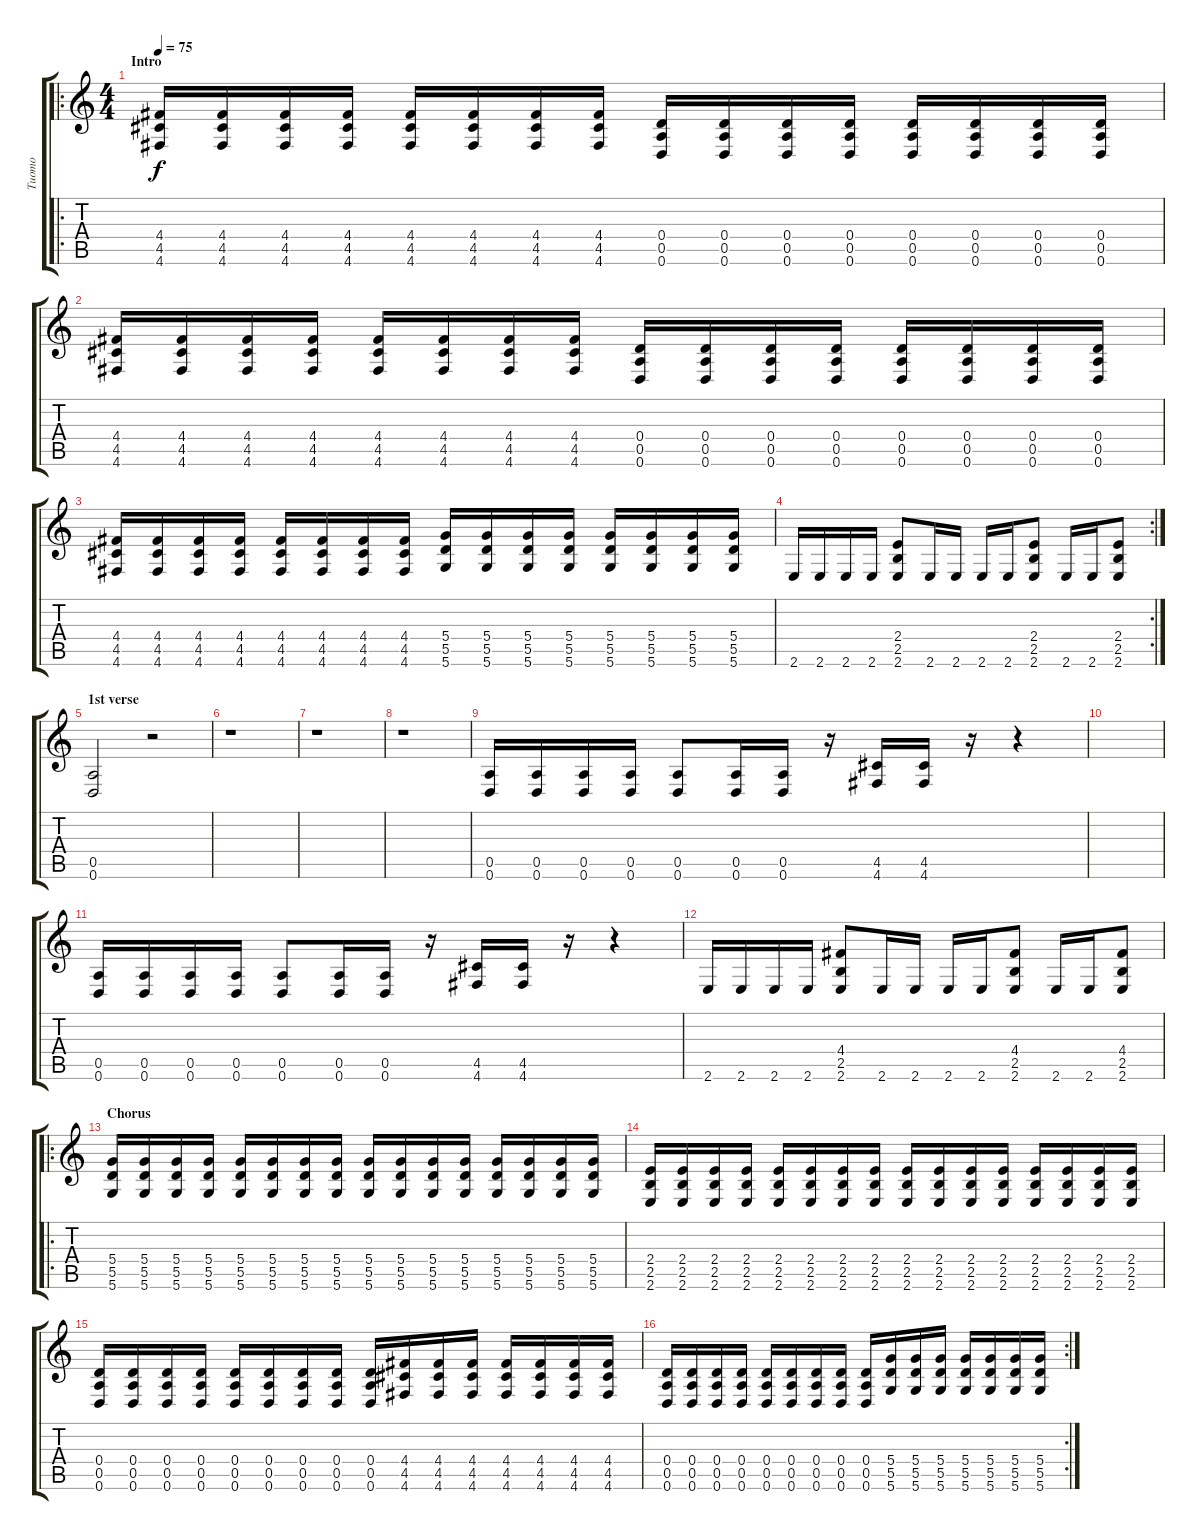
\track ("Tuomo" "Tuomo") {instrument distortionguitar}
\staff {score tabs}
\tuning (E4 B3 G3 D3 A2 D2) {hide}
\ro
\ts (4 4)
\section ("" "Intro")
\tempo 75
\clef g2
\ks c
(4.4 4.5 4.6).16{dy f balance 8 instrument distortionguitar} (4.4 4.5 4.6).16 (4.4 4.5 4.6).16 (4.4 4.5 4.6).16 (4.4 4.5 4.6).16 (4.4 4.5 4.6).16 (4.4 4.5 4.6).16 (4.4 4.5 4.6).16 (0.4 0.5 0.6).16 (0.4 0.5 0.6).16 (0.4 0.5 0.6).16 (0.4 0.5 0.6).16 (0.4 0.5 0.6).16 (0.4 0.5 0.6).16 (0.4 0.5 0.6).16 (0.4 0.5 0.6).16 |
(4.4 4.5 4.6).16 (4.4 4.5 4.6).16 (4.4 4.5 4.6).16 (4.4 4.5 4.6).16 (4.4 4.5 4.6).16 (4.4 4.5 4.6).16 (4.4 4.5 4.6).16 (4.4 4.5 4.6).16 (0.4 0.5 0.6).16 (0.4 0.5 0.6).16 (0.4 0.5 0.6).16 (0.4 0.5 0.6).16 (0.4 0.5 0.6).16 (0.4 0.5 0.6).16 (0.4 0.5 0.6).16 (0.4 0.5 0.6).16 |
(4.4 4.5 4.6).16 (4.4 4.5 4.6).16 (4.4 4.5 4.6).16 (4.4 4.5 4.6).16 (4.4 4.5 4.6).16 (4.4 4.5 4.6).16 (4.4 4.5 4.6).16 (4.4 4.5 4.6).16 (5.4 5.5 5.6).16 (5.4 5.5 5.6).16 (5.4 5.5 5.6).16 (5.4 5.5 5.6).16 (5.4 5.5 5.6).16 (5.4 5.5 5.6).16 (5.4 5.5 5.6).16 (5.4 5.5 5.6).16 |
\rc 2
2.6.16 2.6.16 2.6.16 2.6.16 (2.4 2.5 2.6).8 2.6.16 2.6.16 2.6.16 2.6.16 (2.4 2.5 2.6).8 2.6.16 2.6.16 (2.4 2.5 2.6).8 |
\section ("" "1st verse")
(0.5 0.6).2{balance 16} r.2 |
r.1 |
r.1 |
r.1 |
(0.5 0.6).16 (0.5 0.6).16 (0.5 0.6).16 (0.5 0.6).16 (0.5 0.6).8 (0.5 0.6).16 (0.5 0.6).16 r.16 (4.5 4.6).16 (4.5 4.6).16 r.16 r.4 |
|
(0.5 0.6).16 (0.5 0.6).16 (0.5 0.6).16 (0.5 0.6).16 (0.5 0.6).8 (0.5 0.6).16 (0.5 0.6).16 r.16 (4.5 4.6).16 (4.5 4.6).16 r.16 r.4 |
2.6.16 2.6.16 2.6.16 2.6.16 (4.4 2.5 2.6).8 2.6.16 2.6.16 2.6.16 2.6.16 (4.4 2.5 2.6).8 2.6.16 2.6.16 (4.4 2.5 2.6).8 |
\ro
\section ("" "Chorus")
(5.4 5.5 5.6).16 (5.4 5.5 5.6).16 (5.4 5.5 5.6).16 (5.4 5.5 5.6).16 (5.4 5.5 5.6).16 (5.4 5.5 5.6).16 (5.4 5.5 5.6).16 (5.4 5.5 5.6).16 (5.4 5.5 5.6).16 (5.4 5.5 5.6).16 (5.4 5.5 5.6).16 (5.4 5.5 5.6).16 (5.4 5.5 5.6).16 (5.4 5.5 5.6).16 (5.4 5.5 5.6).16 (5.4 5.5 5.6).16 |
(2.4 2.5 2.6).16 (2.4 2.5 2.6).16 (2.4 2.5 2.6).16 (2.4 2.5 2.6).16 (2.4 2.5 2.6).16 (2.4 2.5 2.6).16 (2.4 2.5 2.6).16 (2.4 2.5 2.6).16 (2.4 2.5 2.6).16 (2.4 2.5 2.6).16 (2.4 2.5 2.6).16 (2.4 2.5 2.6).16 (2.4 2.5 2.6).16 (2.4 2.5 2.6).16 (2.4 2.5 2.6).16 (2.4 2.5 2.6).16 |
(0.4 0.5 0.6).16 (0.4 0.5 0.6).16 (0.4 0.5 0.6).16 (0.4 0.5 0.6).16 (0.4 0.5 0.6).16 (0.4 0.5 0.6).16 (0.4 0.5 0.6).16 (0.4 0.5 0.6).16 (0.4 0.5 0.6).16 (4.4 4.5 4.6).16 (4.4 4.5 4.6).16 (4.4 4.5 4.6).16 (4.4 4.5 4.6).16 (4.4 4.5 4.6).16 (4.4 4.5 4.6).16 (4.4 4.5 4.6).16 |
\rc 2
(0.4 0.5 0.6).16 (0.4 0.5 0.6).16 (0.4 0.5 0.6).16 (0.4 0.5 0.6).16 (0.4 0.5 0.6).16 (0.4 0.5 0.6).16 (0.4 0.5 0.6).16 (0.4 0.5 0.6).16 (0.4 0.5 0.6).16 (5.4 5.5 5.6).16 (5.4 5.5 5.6).16 (5.4 5.5 5.6).16 (5.4 5.5 5.6).16 (5.4 5.5 5.6).16 (5.4 5.5 5.6).16 (5.4 5.5 5.6).16
